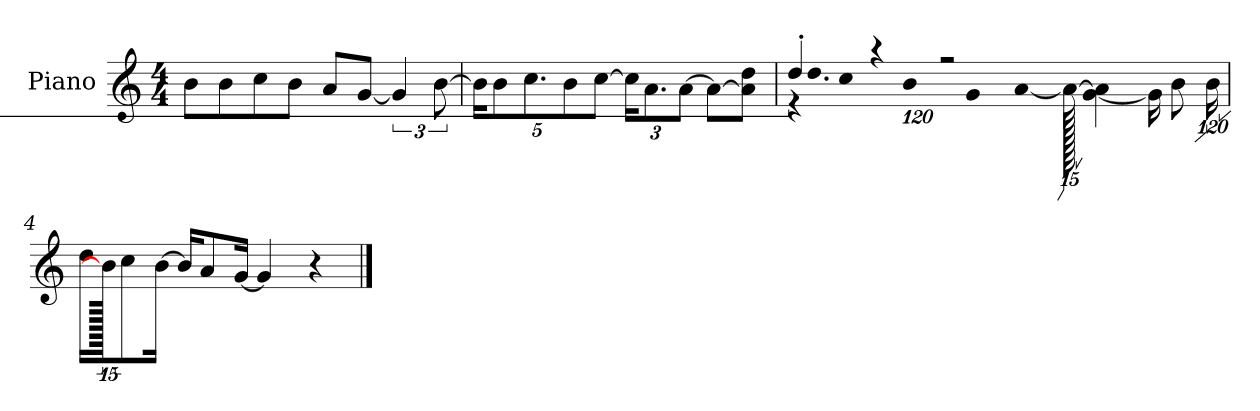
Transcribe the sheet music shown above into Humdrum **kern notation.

**kern
*part1
*staff1
*I"Piano
*I'P-no
*clefG2
*k[]
*M4/4
*MM90
=1
8b\L
8b\
8cc\
8b\J
8a/L
[8g/J
6g/]
[12b\
=2
*Xbrackettup
20b\KL]
10b\
10.cc\
10b\
[10cc\J
24cc\KL]
12.a\
[12a\J
8a\L_
8a\] 8dd\J
=3
*^
*	*brackettup
!	!LO:N:vis=32
4dd'/	640%23r
!	!LO:N:vis=16.
.	960%103dd\KL
!	!LO:N:vis=8
.	960%137cc\
4r	.
!	!LO:N:vis=16
.	1920%137b\L
!	!LO:N:vis=32
.	640%23g\K
.	[384%41a\J
2r	1920a\_
.	[4g\ 4a\]
.	16g\KL]
.	8b\
.	[1920%119b\Jk
*v	*v
=4
16dd\KL
1920b\]
8cc\
[16b\Jk
16b/KL]
8a/
[16g/Jk
4g/]
4r
==
*-
